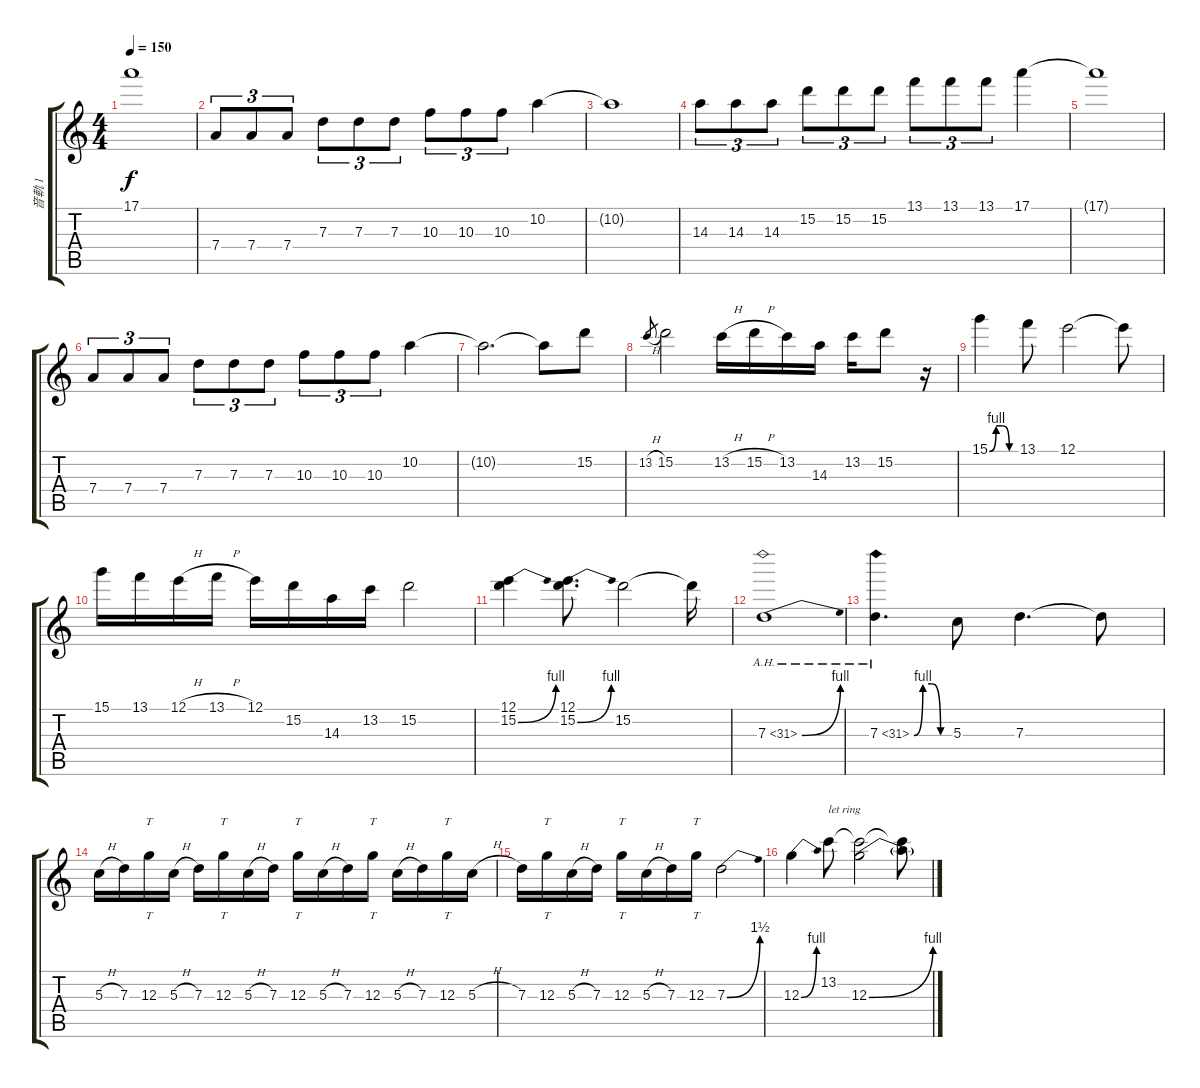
\track ("音軌 1" "音軌 1") {instrument overdrivenguitar}
\staff {score tabs}
\tuning (E4 B3 G3 D3 A2 E2) {hide}
\ts (4 4)
\tempo 150
\clef g2
\ks c
17.1{t}.1{dy f} |
7.4.8{tu (3 2)} 7.4.8{tu (3 2)} 7.4.8{tu (3 2)} 7.3.8{tu (3 2)} 7.3.8{tu (3 2)} 7.3.8{tu (3 2)} 10.3.8{tu (3 2)} 10.3.8{tu (3 2)} 10.3.8{tu (3 2)} 10.2.4 |
10.2{t}.1 |
14.3.8{tu (3 2)} 14.3.8{tu (3 2)} 14.3.8{tu (3 2)} 15.2.8{tu (3 2)} 15.2.8{tu (3 2)} 15.2.8{tu (3 2)} 13.1.8{tu (3 2)} 13.1.8{tu (3 2)} 13.1.8{tu (3 2)} 17.1.4 |
17.1{t}.1 |
7.4.8{tu (3 2)} 7.4.8{tu (3 2)} 7.4.8{tu (3 2)} 7.3.8{tu (3 2)} 7.3.8{tu (3 2)} 7.3.8{tu (3 2)} 10.3.8{tu (3 2)} 10.3.8{tu (3 2)} 10.3.8{tu (3 2)} 10.2.4 |
10.2{t}.2{d} 10.2{t}.8 15.2.8 |
13.2{h}.8{gr} 15.2.2 13.2{h}.16 15.2{h}.16 13.2.16 14.3.16 13.2.16 15.2.8 r.16 |
15.1{be (custom 0 0 15 4 30 4 45 0 60 0)}.4 13.1.8 12.1.2 12.1{t}.8 |
15.1.16 13.1.16 12.1{h}.16 13.1{h}.16 12.1.16 15.2.16 14.3.16 13.2.16 15.2.2 |
(12.1 15.2{be (bend 0 0 60 4)}).4 (12.1 15.2{be (bend 0 0 60 4)}).8{d} 15.2.2 15.2{t}.16 |
7.3{be (bend 0 0 60 4) ah 24}.1 |
7.3{be (custom 0 0 15 4 30 4 45 0 60 0) ah 24}.4{d} 5.3.8 7.3.4{d} 7.3{t}.8 |
5.3{h}.16 7.3.16 12.3.16{tt} 5.3{h}.16 7.3.16 12.3.16{tt} 5.3{h}.16 7.3.16 12.3.16{tt} 5.3{h}.16 7.3.16 12.3.16{tt} 5.3{h}.16 7.3.16 12.3.16{tt} 5.3{h}.16 |
7.3.16 12.3.16{tt} 5.3{h}.16 7.3.16 12.3.16{tt} 5.3{h}.16 7.3.16 12.3.16{tt} 7.3{be (bend 0 0 60 6)}.2 |
12.3{be (bend 0 0 60 4)}.4 13.2.8{txt "let ring"} (13.2{t} 12.3{be (bend 0 0 60 4)}).2 (13.2{t} 12.3{t}).8
